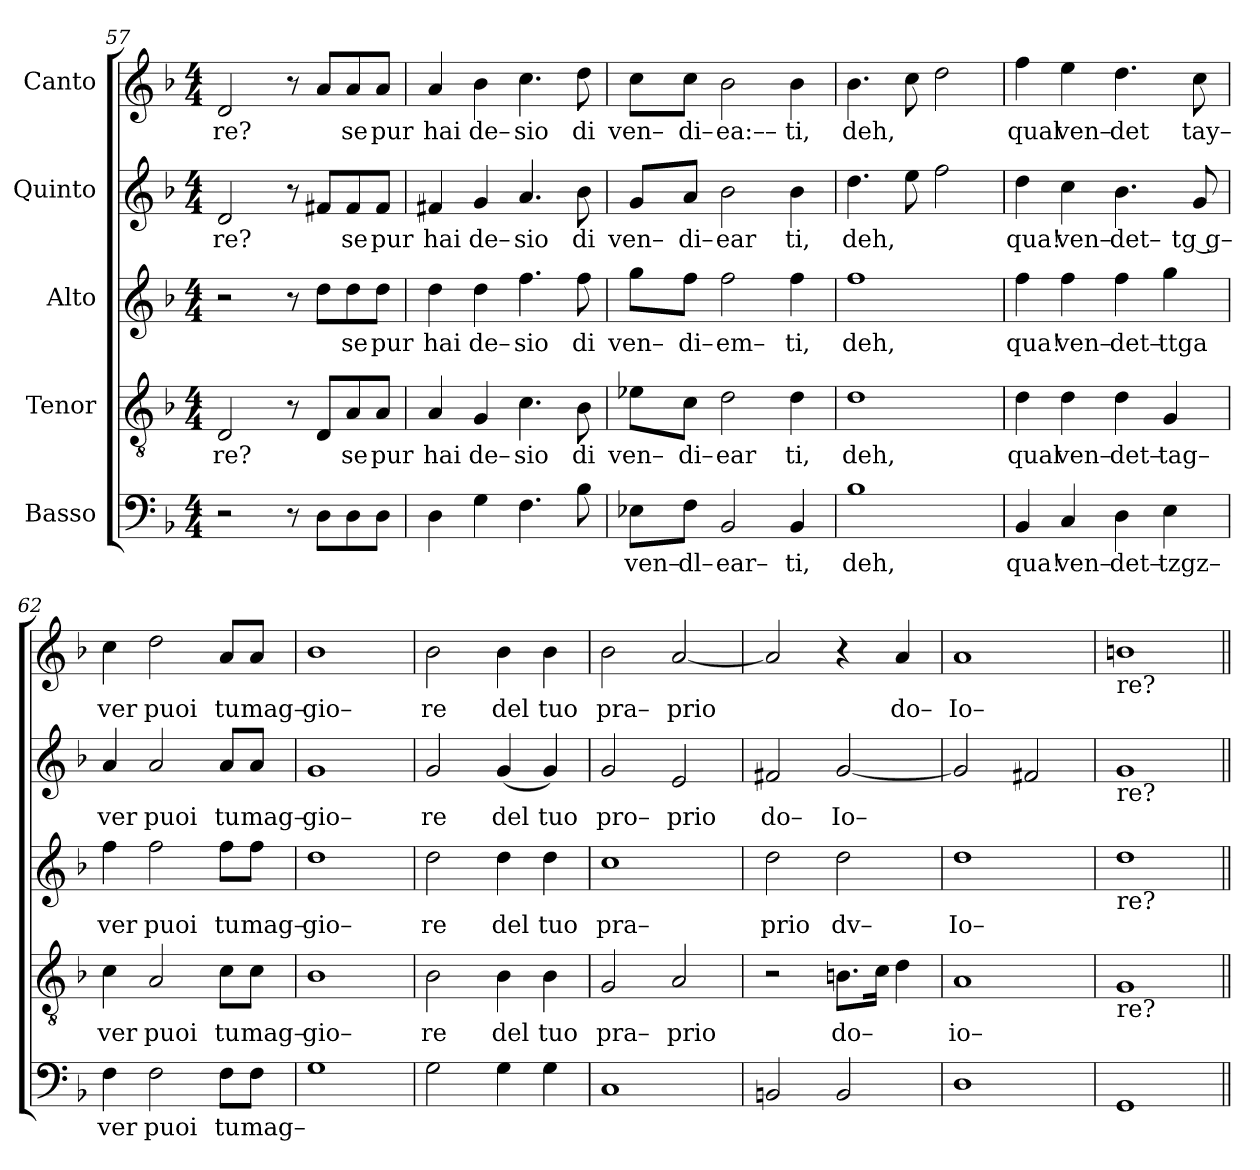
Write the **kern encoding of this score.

**kern	**text	**kern	**text	**kern	**text	**kern	**text	**kern	**text
*part5	*part5	*part4	*part4	*part3	*part3	*part2	*part2	*part1	*part1
*staff5	*staff5	*staff4	*staff4	*staff3	*staff3	*staff2	*staff2	*staff1	*staff1
*I"Basso	*	*I"Tenor	*	*I"Alto	*	*I"Quinto	*	*I"Canto	*
*clefF4	*	*clefGv2	*	*clefG2	*	*clefG2	*	*clefG2	*
*k[b-]	*	*k[b-]	*	*k[b-]	*	*k[b-]	*	*k[b-]	*
*F:	*	*F:	*	*F:	*	*F:	*	*F:	*
*M4/4	*	*M4/4	*	*M4/4	*	*M4/4	*	*M4/4	*
=57	=57	=57	=57	=57	=57	=57	=57	=57	=57
!	!	!	!LO:LY:b	!	!	!	!LO:LY:b	!	!LO:LY:b
2r	.	2D/	re?	2r	.	2d/	re?	2d/	re?
8r	.	8r	.	8r	.	8r	.	8r	.
8D\L	.	8D/L	.	8dd\L	.	8f#X/L	.	8a/L	.
!	!	!	!LO:LY:b	!	!LO:LY:b	!	!LO:LY:b	!	!LO:LY:b
8D\	.	8A/	se	8dd\	se	8f#/	se	8a/	se
!	!	!	!LO:LY:b	!	!LO:LY:b	!	!LO:LY:b	!	!LO:LY:b
8D\J	.	8A/J	pur	8dd\J	pur	8f#/J	pur	8a/J	pur
=58	=58	=58	=58	=58	=58	=58	=58	=58	=58
!	!	!	!LO:LY:b	!	!LO:LY:b	!	!LO:LY:b	!	!LO:LY:b
4D\	.	4A/	hai	4dd\	hai	4f#X/	hai	4a/	hai
!	!	!	!LO:LY:b	!	!LO:LY:b	!	!LO:LY:b	!	!LO:LY:b
4G\	.	4G/	de–	4dd\	de–	4g/	de–	4b-\	de–
!	!	!	!LO:LY:b	!	!LO:LY:b	!	!LO:LY:b	!	!LO:LY:b
4.F\	.	4.c\	sio	4.ff\	sio	4.a/	sio	4.cc\	sio
!	!	!	!LO:LY:b	!	!LO:LY:b	!	!LO:LY:b	!	!LO:LY:b
8B-\	.	8B-\	di	8ff\	di	8b-\	di	8dd\	di
=59	=59	=59	=59	=59	=59	=59	=59	=59	=59
!	!LO:LY:b	!	!LO:LY:b	!	!LO:LY:b	!	!LO:LY:b	!	!LO:LY:b
8E-X\L	ven–	8e-X\L	ven–	8gg\L	ven–	8g/L	ven–	8cc\L	ven–
!	!LO:LY:b	!	!LO:LY:b	!	!LO:LY:b	!	!LO:LY:b	!	!LO:LY:b
8F\J	dl–	8c\J	di–	8ff\J	di–	8a/J	di–	8cc\J	di–
!	!LO:LY:b	!	!LO:LY:b	!	!LO:LY:b	!	!LO:LY:b	!	!LO:LY:b
2BB-/	ear–	2d\	ear	2ff\	em–	2b-\	ear	2b-\	ea:––
!	!LO:LY:b	!	!LO:LY:b	!	!LO:LY:b	!	!LO:LY:b	!	!LO:LY:b
4BB-/	ti,	4d\	ti,	4ff\	ti,	4b-\	ti,	4b-\	ti,
=60	=60	=60	=60	=60	=60	=60	=60	=60	=60
!	!LO:LY:b	!	!LO:LY:b	!	!LO:LY:b	!	!LO:LY:b	!	!LO:LY:b
1B-	deh,	1d	deh,	1ff	deh,	4.dd\	deh,	4.b-\	deh,
.	.	.	.	.	.	8ee\	.	8cc\	.
.	.	.	.	.	.	2ff\	.	2dd\	.
=61	=61	=61	=61	=61	=61	=61	=61	=61	=61
!	!LO:LY:b	!	!LO:LY:b	!	!LO:LY:b	!	!LO:LY:b	!	!LO:LY:b
4BB-/	qua!	4d\	qual	4ff\	qua!	4dd\	qua!	4ff\	qual
!	!LO:LY:b	!	!LO:LY:b	!	!LO:LY:b	!	!LO:LY:b	!	!LO:LY:b
4C/	ven–	4d\	ven–	4ff\	ven–	4cc\	ven–	4ee\	ven–
!	!LO:LY:b	!	!LO:LY:b	!	!LO:LY:b	!	!LO:LY:b	!	!LO:LY:b
4D\	det–	4d\	det–	4ff\	det–	4.b-\	det–	4.dd\	det
!	!LO:LY:b	!	!LO:LY:b	!	!LO:LY:b	!	!	!	!
4E\	tzgz–	4G/	tag–	4gg\	ttga	.	.	.	.
!	!	!	!	!	!	!	!LO:LY:b	!	!LO:LY:b
.	.	.	.	.	.	8g/	tg g–	8cc\	tay–
=62	=62	=62	=62	=62	=62	=62	=62	=62	=62
!	!LO:LY:b	!	!LO:LY:b	!	!LO:LY:b	!	!LO:LY:b	!	!LO:LY:b
4F\	ver	4c\	ver	4ff\	ver	4a/	ver	4cc\	ver
!	!LO:LY:b	!	!LO:LY:b	!	!LO:LY:b	!	!LO:LY:b	!	!LO:LY:b
2F\	puoi	2A/	puoi	2ff\	puoi	2a/	puoi	2dd\	puoi
!	!LO:LY:b	!	!LO:LY:b	!	!LO:LY:b	!	!LO:LY:b	!	!LO:LY:b
8F\L	tu	8c\L	tu	8ff\L	tu	8a/L	tu	8a/L	tu
!	!LO:LY:b	!	!LO:LY:b	!	!LO:LY:b	!	!LO:LY:b	!	!LO:LY:b
8F\J	mag–	8c\J	mag–	8ff\J	mag–	8a/J	mag–	8a/J	mag–
=63	=63	=63	=63	=63	=63	=63	=63	=63	=63
!	!	!	!LO:LY:b	!	!LO:LY:b	!	!LO:LY:b	!	!LO:LY:b
1G	.	1B-	gio–	1dd	gio–	1g	gio–	1b-	gio–
=64	=64	=64	=64	=64	=64	=64	=64	=64	=64
!	!	!	!LO:LY:b	!	!LO:LY:b	!	!LO:LY:b	!	!LO:LY:b
2G\	.	2B-\	re	2dd\	re	2g/	re	2b-\	re
!	!	!	!LO:LY:b	!	!LO:LY:b	!	!LO:LY:b	!	!LO:LY:b
4G\	.	4B-\	del	4dd\	del	(<4g/	del	4b-\	del
!	!	!	!LO:LY:b	!	!LO:LY:b	!	!LO:LY:b	!	!LO:LY:b
4G\	.	4B-\	tuo	4dd\	tuo	4g/)	tuo	4b-\	tuo
=65	=65	=65	=65	=65	=65	=65	=65	=65	=65
!	!	!	!LO:LY:b	!	!LO:LY:b	!	!LO:LY:b	!	!LO:LY:b
1C	.	2G/	pra–	1cc	pra–	2g/	pro–	2b-\	pra–
!	!	!	!LO:LY:b	!	!	!	!LO:LY:b	!	!LO:LY:b
.	.	2A/	prio	.	.	2e/	prio	[2a/	prio
=66	=66	=66	=66	=66	=66	=66	=66	=66	=66
!	!	!	!	!	!LO:LY:b	!	!LO:LY:b	!	!
2BBn/	.	2r	.	2dd\	prio	2f#X/	do–	2a/]	.
!	!	!	!LO:LY:b	!	!LO:LY:b	!	!LO:LY:b	!	!
2BB/	.	8.Bn\L	do–	2dd\	dv–	[2g/	Io–	4r	.
.	.	16c\Jk	.	.	.	.	.	.	.
!	!	!	!	!	!	!	!	!	!LO:LY:b
.	.	4d\	.	.	.	.	.	4a/	do–
=67	=67	=67	=67	=67	=67	=67	=67	=67	=67
!	!	!	!LO:LY:b	!	!LO:LY:b	!	!	!	!LO:LY:b
1D	.	1A	io–	1dd	Io–	2g/]	.	1a	Io–
.	.	.	.	.	.	2f#X/	.	.	.
=68	=68	=68	=68	=68	=68	=68	=68	=68	=68
!	!	!	!	!	!	!	!	!LO:TX:b:t=re?	!
!	!	!	!	!	!	!LO:TX:b:t=re?	!	!	!
!	!	!	!	!LO:TX:b:t=re?	!	!	!	!	!
!	!	!LO:TX:b:t=re?	!	!	!	!	!	!	!
1GG	.	1G	.	1dd	.	1g	.	1bn	.
=||	=||	=||	=||	=||	=||	=||	=||	=||	=||
*-	*-	*-	*-	*-	*-	*-	*-	*-	*-
